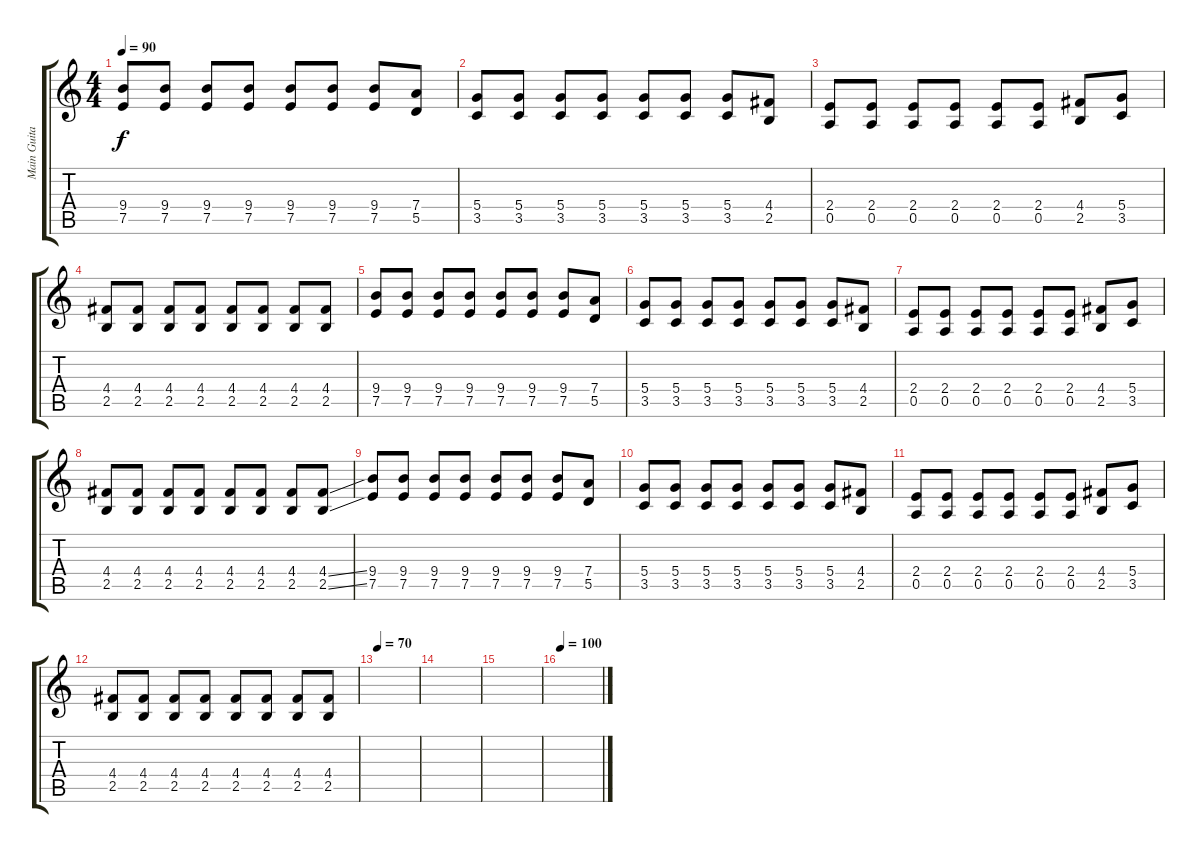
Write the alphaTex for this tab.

\track ("Main Guitar" "Main Guita") {instrument electricguitarclean}
\staff {score tabs}
\tuning (E4 B3 G3 D3 A2 E2) {hide}
\ts (4 4)
\tempo 90
\clef g2
\ks c
(9.4 7.5).8{dy f} (9.4 7.5).8 (9.4 7.5).8 (9.4 7.5).8 (9.4 7.5).8 (9.4 7.5).8 (9.4 7.5).8 (7.4 5.5).8 |
(5.4 3.5).8 (5.4 3.5).8 (5.4 3.5).8 (5.4 3.5).8 (5.4 3.5).8 (5.4 3.5).8 (5.4 3.5).8 (4.4 2.5).8 |
(2.4 0.5).8 (2.4 0.5).8 (2.4 0.5).8 (2.4 0.5).8 (2.4 0.5).8 (2.4 0.5).8 (4.4 2.5).8 (5.4 3.5).8 |
(4.4 2.5).8 (4.4 2.5).8 (4.4 2.5).8 (4.4 2.5).8 (4.4 2.5).8 (4.4 2.5).8 (4.4 2.5).8 (4.4 2.5).8 |
(9.4 7.5).8{instrument overdrivenguitar} (9.4 7.5).8 (9.4 7.5).8 (9.4 7.5).8 (9.4 7.5).8 (9.4 7.5).8 (9.4 7.5).8 (7.4 5.5).8 |
(5.4 3.5).8 (5.4 3.5).8 (5.4 3.5).8 (5.4 3.5).8 (5.4 3.5).8 (5.4 3.5).8 (5.4 3.5).8 (4.4 2.5).8 |
(2.4 0.5).8 (2.4 0.5).8 (2.4 0.5).8 (2.4 0.5).8 (2.4 0.5).8 (2.4 0.5).8 (4.4 2.5).8 (5.4 3.5).8 |
(4.4 2.5).8 (4.4 2.5).8 (4.4 2.5).8 (4.4 2.5).8 (4.4 2.5).8 (4.4 2.5).8 (4.4 2.5).8 (4.4{ss} 2.5{ss}).8 |
(9.4 7.5).8 (9.4 7.5).8 (9.4 7.5).8 (9.4 7.5).8 (9.4 7.5).8 (9.4 7.5).8 (9.4 7.5).8 (7.4 5.5).8 |
(5.4 3.5).8 (5.4 3.5).8 (5.4 3.5).8 (5.4 3.5).8 (5.4 3.5).8 (5.4 3.5).8 (5.4 3.5).8 (4.4 2.5).8 |
(2.4 0.5).8 (2.4 0.5).8 (2.4 0.5).8 (2.4 0.5).8 (2.4 0.5).8 (2.4 0.5).8 (4.4 2.5).8 (5.4 3.5).8 |
(4.4 2.5).8 (4.4 2.5).8 (4.4 2.5).8 (4.4 2.5).8 (4.4 2.5).8 (4.4 2.5).8 (4.4 2.5).8 (4.4 2.5).8 |
\tempo 70
|
|
|
\tempo 100
